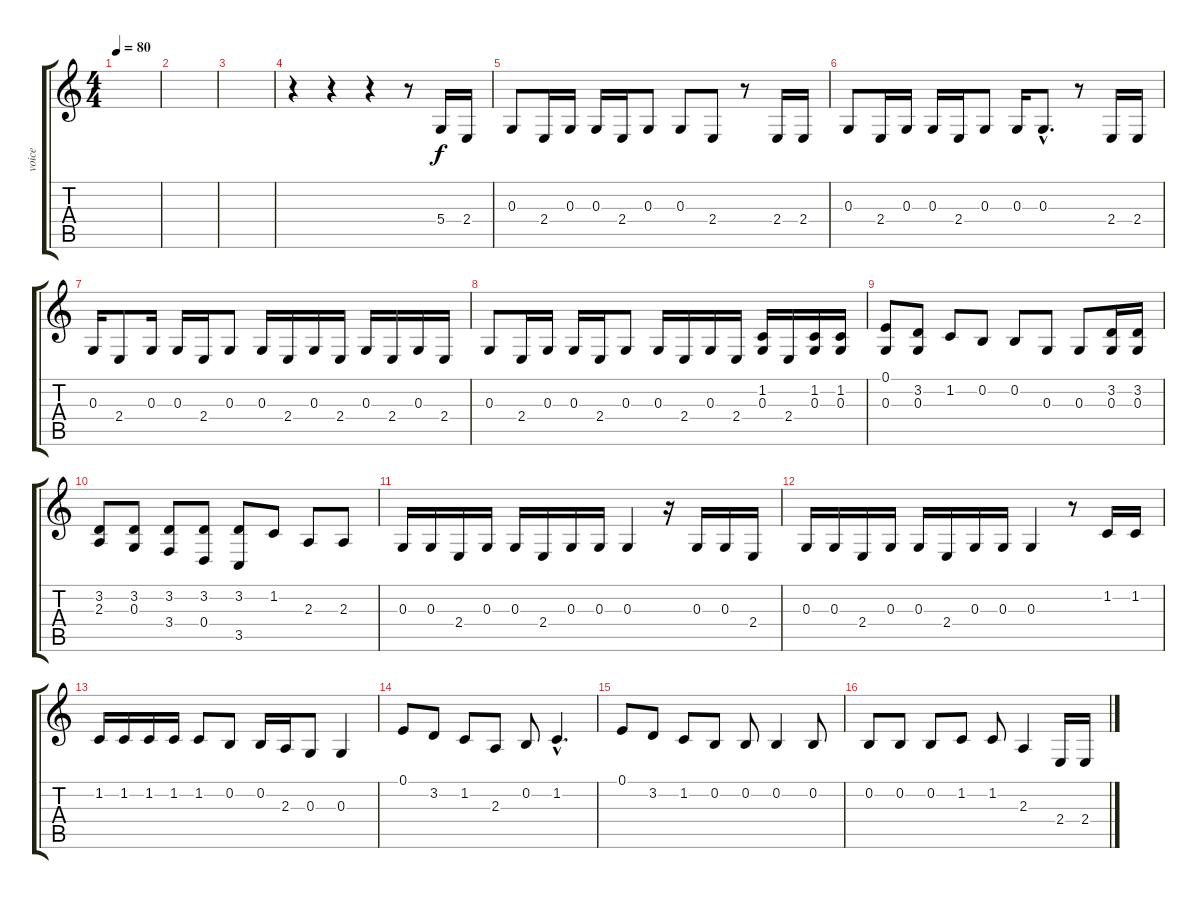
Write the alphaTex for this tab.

\track ("voice" "voice") {instrument fx1rain}
\staff {score tabs}
\tuning (E4 B3 G3 D3 A2 E2) {hide}
\ts (4 4)
\tempo 80
\clef g2
\ks c
|
|
|
r.4 r.4 r.4 r.8 5.4.16 2.4.16 |
0.3.8 2.4.16 0.3.16 0.3.16 2.4.16 0.3.8 0.3.8 2.4.8 r.8 2.4.16 2.4.16 |
0.3.8 2.4.16 0.3.16 0.3.16 2.4.16 0.3.8 0.3.16 0.3{hac}.8{d} r.8 2.4.16 2.4.16 |
0.3.16 2.4.8 0.3.16 0.3.16 2.4.16 0.3.8 0.3.16 2.4.16 0.3.16 2.4.16 0.3.16 2.4.16 0.3.16 2.4.16 |
0.3.8 2.4.16 0.3.16 0.3.16 2.4.16 0.3.8 0.3.16 2.4.16 0.3.16 2.4.16 (1.2 0.3).16 2.4.16 (1.2 0.3).16 (1.2 0.3).16 |
(0.1 0.3).8 (3.2 0.3).8 1.2.8 0.2.8 0.2.8 0.3.8 0.3.8 (3.2 0.3).16 (3.2 0.3).16 |
(3.2 2.3).8 (3.2 0.3).8 (3.2 3.4).8 (3.2 0.4).8 (3.2 3.5).8 1.2.8 2.3.8 2.3.8 |
0.3.16 0.3.16 2.4.16 0.3.16 0.3.16 2.4.16 0.3.16 0.3.16 0.3.4 r.16 0.3.16 0.3.16 2.4.16 |
0.3.16 0.3.16 2.4.16 0.3.16 0.3.16 2.4.16 0.3.16 0.3.16 0.3.4 r.8 1.2.16 1.2.16 |
1.2.16 1.2.16 1.2.16 1.2.16 1.2.8 0.2.8 0.2.16 2.3.16 0.3.8 0.3.4 |
0.1.8 3.2.8 1.2.8 2.3.8 0.2.8 1.2{hac}.4{d} |
0.1.8 3.2.8 1.2.8 0.2.8 0.2.8 0.2.4 0.2.8 |
0.2.8 0.2.8 0.2.8 1.2.8 1.2.8 2.3.4 2.4.16 2.4.16
